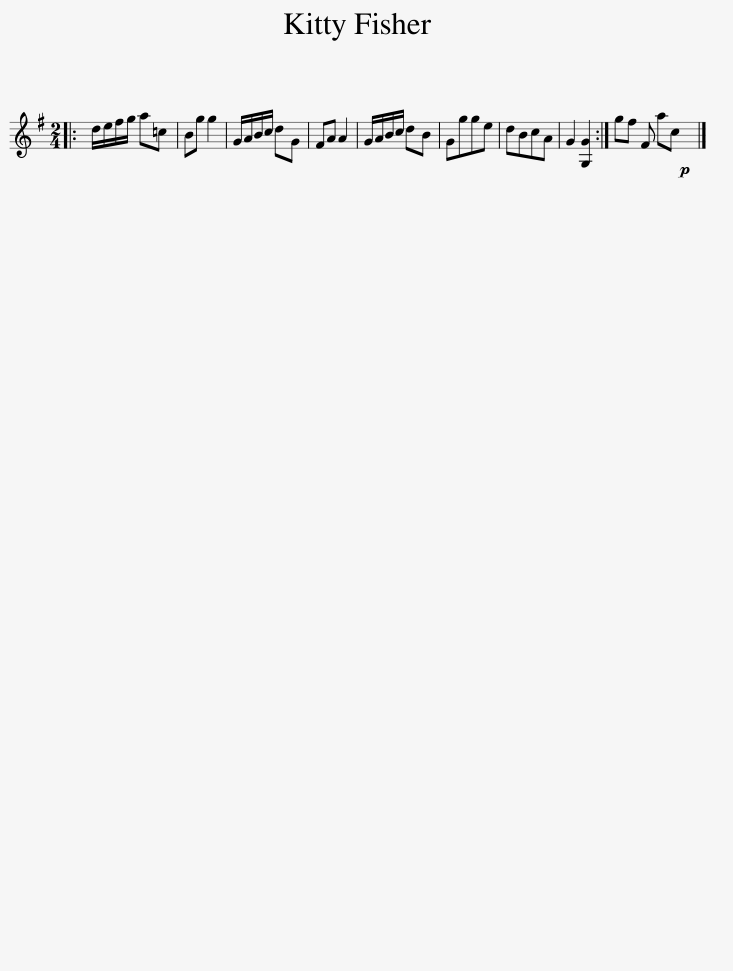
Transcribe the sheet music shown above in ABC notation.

X:1
L:1/8
M:2/4
I:linebreak $
K:G
V:1 treble
V:1
|: d/e/f/g/ a=c | Bg g2 | G/A/B/c/ dG | FA A2 | G/A/B/c/ dB | %5
 Ggge | dBcA | G2 [G,G]2 :| gf F ac!p! |] %9
